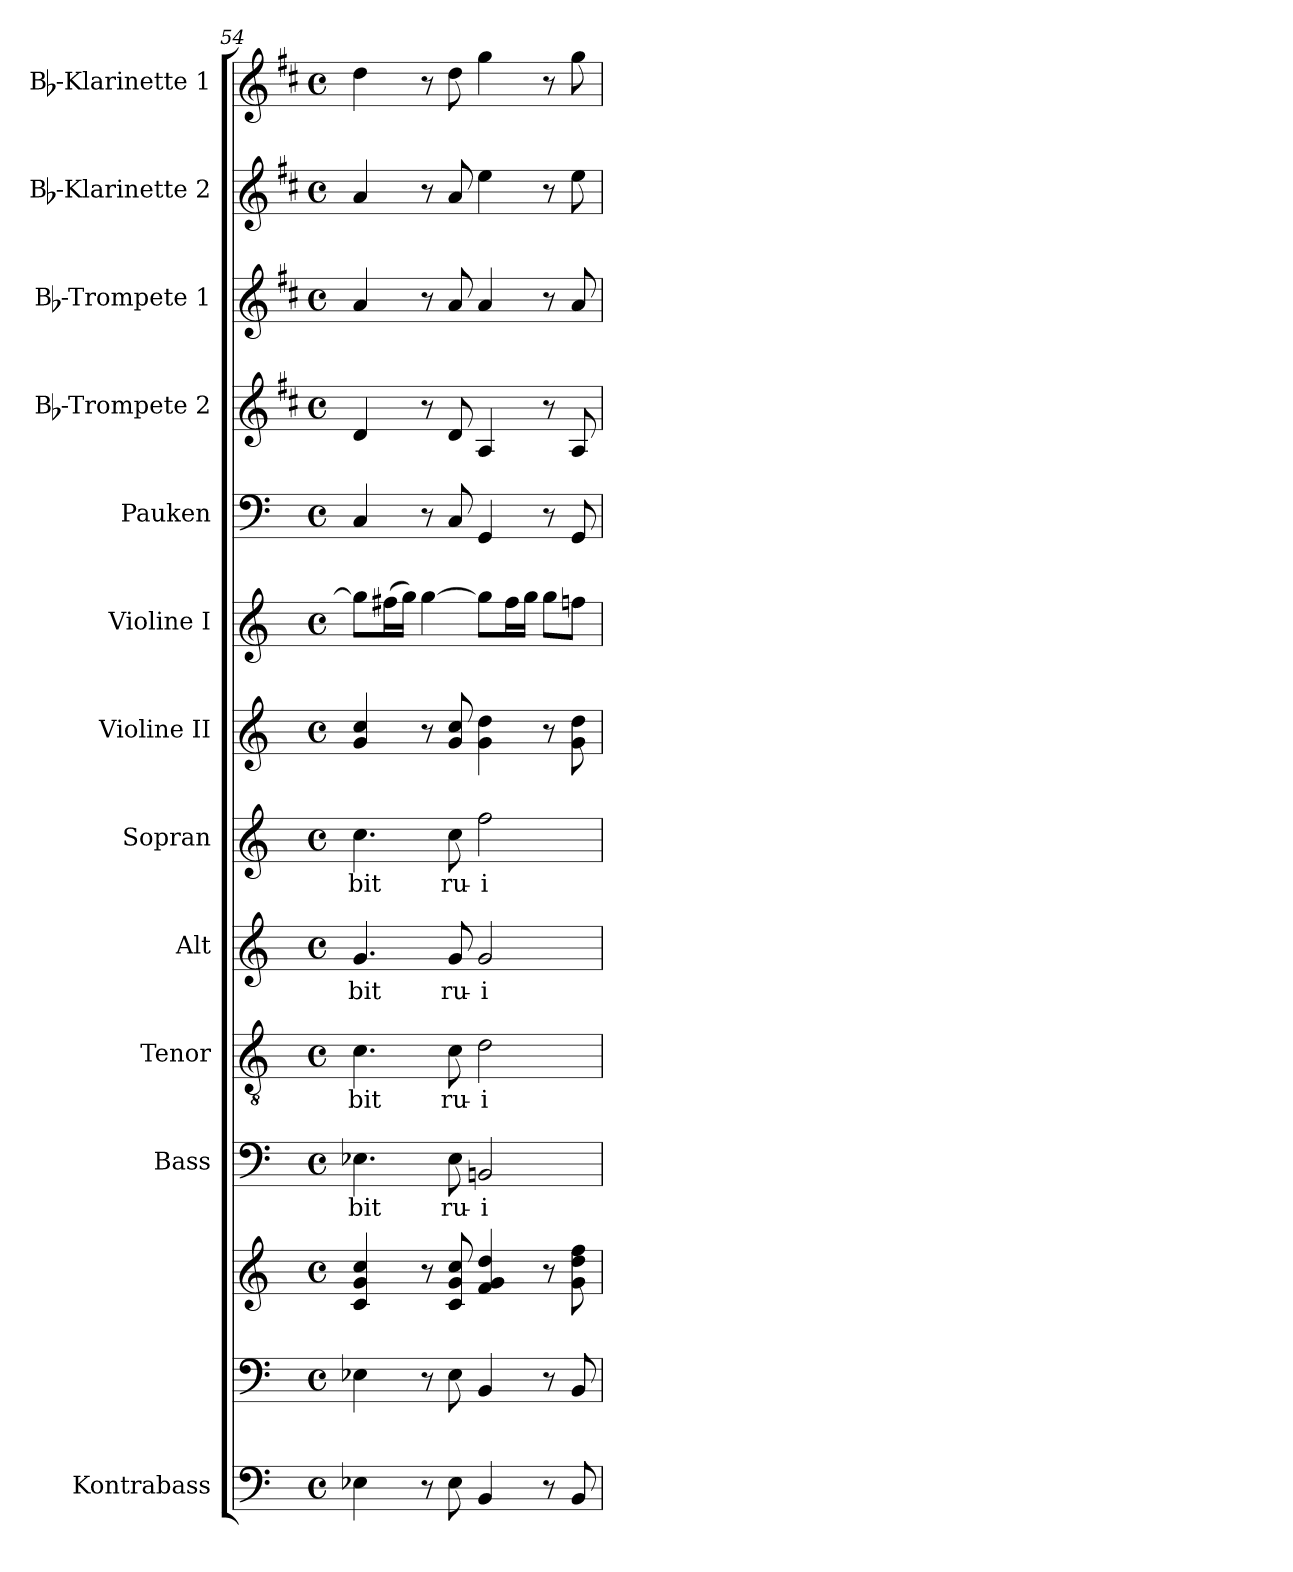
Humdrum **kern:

**kern	**kern	**kern	**kern	**text	**kern	**text	**kern	**text	**kern	**text	**kern	**kern	**kern	**kern	**kern	**kern	**kern
*part13	*part12	*part12	*part11	*part11	*part10	*part10	*part9	*part9	*part8	*part8	*part7	*part6	*part5	*part4	*part3	*part2	*part1
*staff14	*staff13	*staff12	*staff11	*staff11	*staff10	*staff10	*staff9	*staff9	*staff8	*staff8	*staff7	*staff6	*staff5	*staff4	*staff3	*staff2	*staff1
*I"Kontrabass	*	*	*I"Bass	*	*I"Tenor	*	*I"Alt	*	*I"Sopran	*	*I"Violine II	*I"Violine I	*I"Pauken	*I"Bb-Trompete 2	*I"Bb-Trompete 1	*I"Bb-Klarinette 2	*I"Bb-Klarinette 1
*I'Kb.	*	*	*I'B.	*	*I'T.	*	*I'A.	*	*I'S.	*	*I'Vl. II	*I'Vl. I	*I'Pk.	*I'Bb Trp. 2	*I'Bb Trp. 1	*I'Bb Kl. 2	*I'Bb Kl. 1
*clefF4	*clefF4	*clefG2	*clefF4	*	*clefGv2	*	*clefG2	*	*clefG2	*	*clefG2	*clefG2	*clefF4	*clefG2	*clefG2	*clefG2	*clefG2
*ITrd7c12	*	*	*	*	*	*	*	*	*	*	*	*	*	*ITrd1c2	*ITrd1c2	*ITrd1c2	*ITrd1c2
*k[]	*k[]	*k[]	*k[]	*	*k[]	*	*k[]	*	*k[]	*	*k[]	*k[]	*k[]	*k[]	*k[]	*k[]	*k[]
*C:	*C:	*C:	*C:	*	*C:	*	*C:	*	*C:	*	*C:	*C:	*C:	*C:	*C:	*C:	*C:
*M4/4	*M4/4	*M4/4	*M4/4	*	*M4/4	*	*M4/4	*	*M4/4	*	*M4/4	*M4/4	*M4/4	*M4/4	*M4/4	*M4/4	*M4/4
*met(c)	*met(c)	*met(c)	*met(c)	*	*met(c)	*	*met(c)	*	*met(c)	*	*met(c)	*met(c)	*met(c)	*met(c)	*met(c)	*met(c)	*met(c)
=54	=54	=54	=54	=54	=54	=54	=54	=54	=54	=54	=54	=54	=54	=54	=54	=54	=54
!	!	!	!	!LO:LY:b	!	!LO:LY:b	!	!LO:LY:b	!	!LO:LY:b	!	!	!	!	!	!	!
4EE-X\	4E-X\	4c/ 4g/ 4cc/	4.E-X\	-bit	4.c\	-bit	4.g/	-bit	4.cc\	-bit	4g/ 4cc/	8gg\L]	4C/	4c/	4g/	4g/	4cc\
.	.	.	.	.	.	.	.	.	.	.	.	(>16ff#X\L	.	.	.	.	.
.	.	.	.	.	.	.	.	.	.	.	.	16gg\JJ)	.	.	.	.	.
8r	8r	8r	.	.	.	.	.	.	.	.	8r	[4gg\	8r	8r	8r	8r	8r
!	!	!	!	!LO:LY:b	!	!LO:LY:b	!	!LO:LY:b	!	!LO:LY:b	!	!	!	!	!	!	!
8EE-\	8E-\	8c/ 8g/ 8cc/	8E-\	ru-	8c\	ru-	8g/	ru-	8cc\	ru-	8g/ 8cc/	.	8C/	8c/	8g/	8g/	8cc\
!	!	!	!	!LO:LY:b	!	!LO:LY:b	!	!LO:LY:b	!	!LO:LY:b	!	!	!	!	!	!	!
4BBB/	4BB/	4f/ 4g/ 4dd/	2BBn/	-i-	2d\	-i-	2g/	-i-	2ff\	-i-	4g\ 4dd\	8gg\L]	4GG/	4G/	4g/	4dd\	4ff\
.	.	.	.	.	.	.	.	.	.	.	.	16ff#\L	.	.	.	.	.
.	.	.	.	.	.	.	.	.	.	.	.	16gg\JJ	.	.	.	.	.
8r	8r	8r	.	.	.	.	.	.	.	.	8r	8gg\L	8r	8r	8r	8r	8r
8BBB/	8BB/	8g\ 8dd\ 8ff\	.	.	.	.	.	.	.	.	8g\ 8dd\	8ffn\J	8GG/	8G/	8g/	8dd\	8ff\
=	=	=	=	=	=	=	=	=	=	=	=	=	=	=	=	=	=
*-	*-	*-	*-	*-	*-	*-	*-	*-	*-	*-	*-	*-	*-	*-	*-	*-	*-
